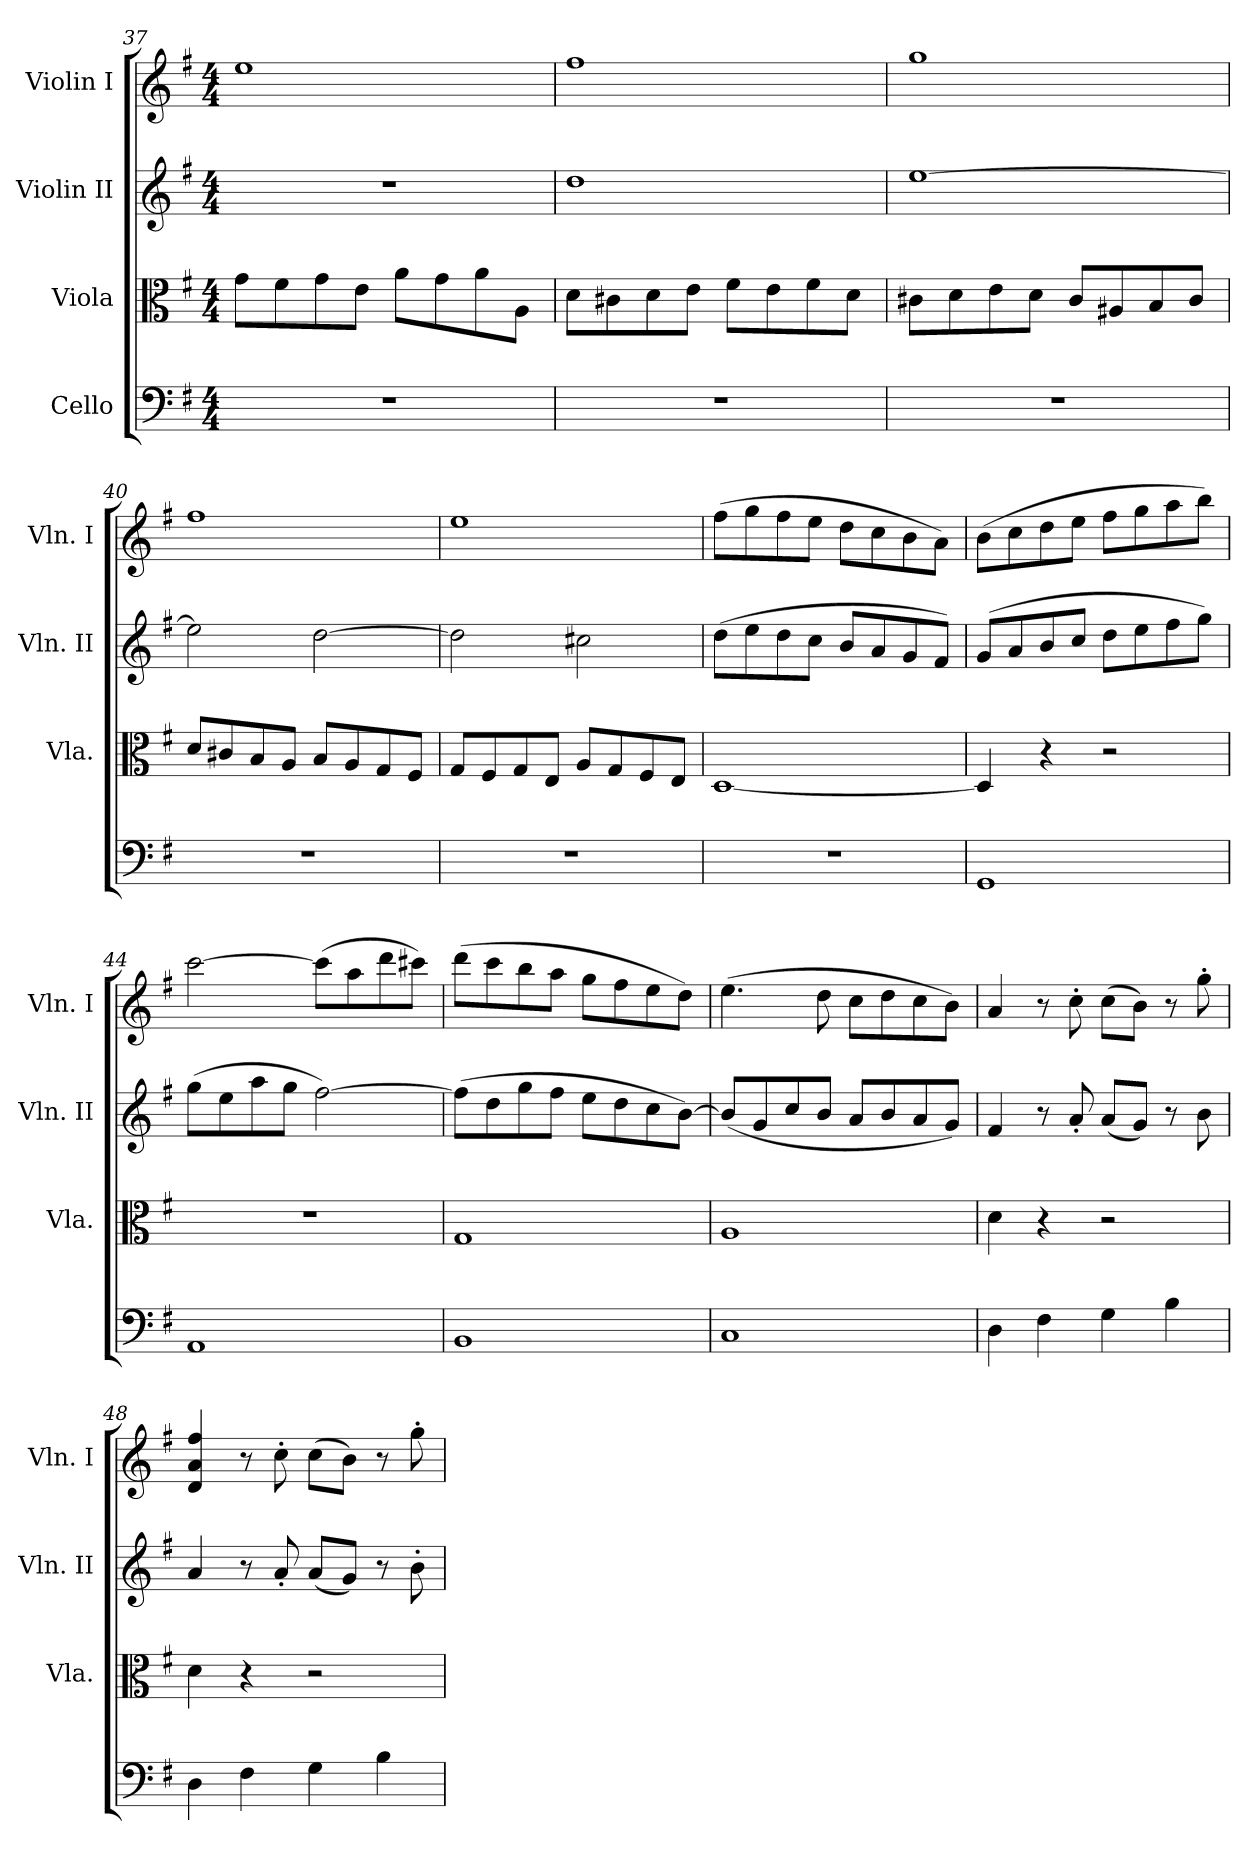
**kern	**kern	**kern	**kern
*part4	*part3	*part2	*part1
*staff4	*staff3	*staff2	*staff1
*I"Cello	*I"Viola	*I"Violin II	*I"Violin I
*	*I'Vla.	*I'Vln. II	*I'Vln. I
*clefF4	*clefC3	*clefG2	*clefG2
*k[f#]	*k[f#]	*k[f#]	*k[f#]
*G:	*G:	*G:	*G:
*M4/4	*M4/4	*M4/4	*M4/4
=37	=37	=37	=37
1r	8g\L	1r	1ee
.	8f#\	.	.
.	8g\	.	.
.	8e\J	.	.
.	8a\L	.	.
.	8g\	.	.
.	8a\	.	.
.	8A\J	.	.
=38	=38	=38	=38
1r	8d\L	1dd	1ff#
.	8c#X\	.	.
.	8d\	.	.
.	8e\J	.	.
.	8f#\L	.	.
.	8e\	.	.
.	8f#\	.	.
.	8d\J	.	.
=39	=39	=39	=39
1r	8c#X\L	[1ee	1gg
.	8d\	.	.
.	8e\	.	.
.	8d\J	.	.
.	8c#/L	.	.
.	8A#X/	.	.
.	8B/	.	.
.	8c#/J	.	.
=40	=40	=40	=40
1r	8d/L	2ee\]	1ff#
.	8c#X/	.	.
.	8B/	.	.
.	8A/J	.	.
.	8B/L	[2dd\	.
.	8A/	.	.
.	8G/	.	.
.	8F#/J	.	.
=41	=41	=41	=41
1r	8G/L	2dd\]	1ee
.	8F#/	.	.
.	8G/	.	.
.	8E/J	.	.
.	8A/L	2cc#X\	.
.	8G/	.	.
.	8F#/	.	.
.	8E/J	.	.
=42	=42	=42	=42
1r	[1D	(8dd\L	(8ff#\L
.	.	8ee\	8gg\
.	.	8dd\	8ff#\
.	.	8cc\J	8ee\J
.	.	8b/L	8dd\L
.	.	8a/	8cc\
.	.	8g/	8b\
.	.	8f#/J)	8a\J)
=43	=43	=43	=43
1GG	4D/]	(8g/L	(8b\L
.	.	8a/	8cc\
.	4r	8b/	8dd\
.	.	8cc/J	8ee\J
.	2r	8dd\L	8ff#\L
.	.	8ee\	8gg\
.	.	8ff#\	8aa\
.	.	8gg\J)	8bb\J)
=44	=44	=44	=44
1AA	1r	(8gg\L	[2ccc\
.	.	8ee\	.
.	.	8aa\	.
.	.	8gg\J	.
.	.	[2ff#\)	(8ccc\L]
.	.	.	8aa\
.	.	.	8ddd\
.	.	.	8ccc#X\J)
=45	=45	=45	=45
1BB	1G	(8ff#\L]	(8ddd\L
.	.	8dd\	8ccc\
.	.	8gg\	8bb\
.	.	8ff#\J	8aa\J
.	.	8ee\L	8gg\L
.	.	8dd\	8ff#\
.	.	8cc\	8ee\
.	.	[8b\J)	8dd\J)
=46	=46	=46	=46
1C	1A	(8b/L]	(4.ee\
.	.	8g/	.
.	.	8cc/	.
.	.	8b/J	8dd\
.	.	8a/L	8cc\L
.	.	8b/	8dd\
.	.	8a/	8cc\
.	.	8g/J)	8b\J)
=47	=47	=47	=47
4D\	4d\	4f#/	4a/
4F#\	4r	8r	8r
.	.	8a'/	8cc'\
4G\	2r	(8a/L	(8cc\L
.	.	8g/J)	8b\J)
4B\	.	8r	8r
.	.	8b\	8gg'\
=48	=48	=48	=48
4D\	4d\	4a/	4d/ 4a/ 4ff#/
4F#\	4r	8r	8r
.	.	8a'/	8cc'\
4G\	2r	(8a/L	(8cc\L
.	.	8g/J)	8b\J)
4B\	.	8r	8r
.	.	8b'\	8gg'\
=	=	=	=
*-	*-	*-	*-
